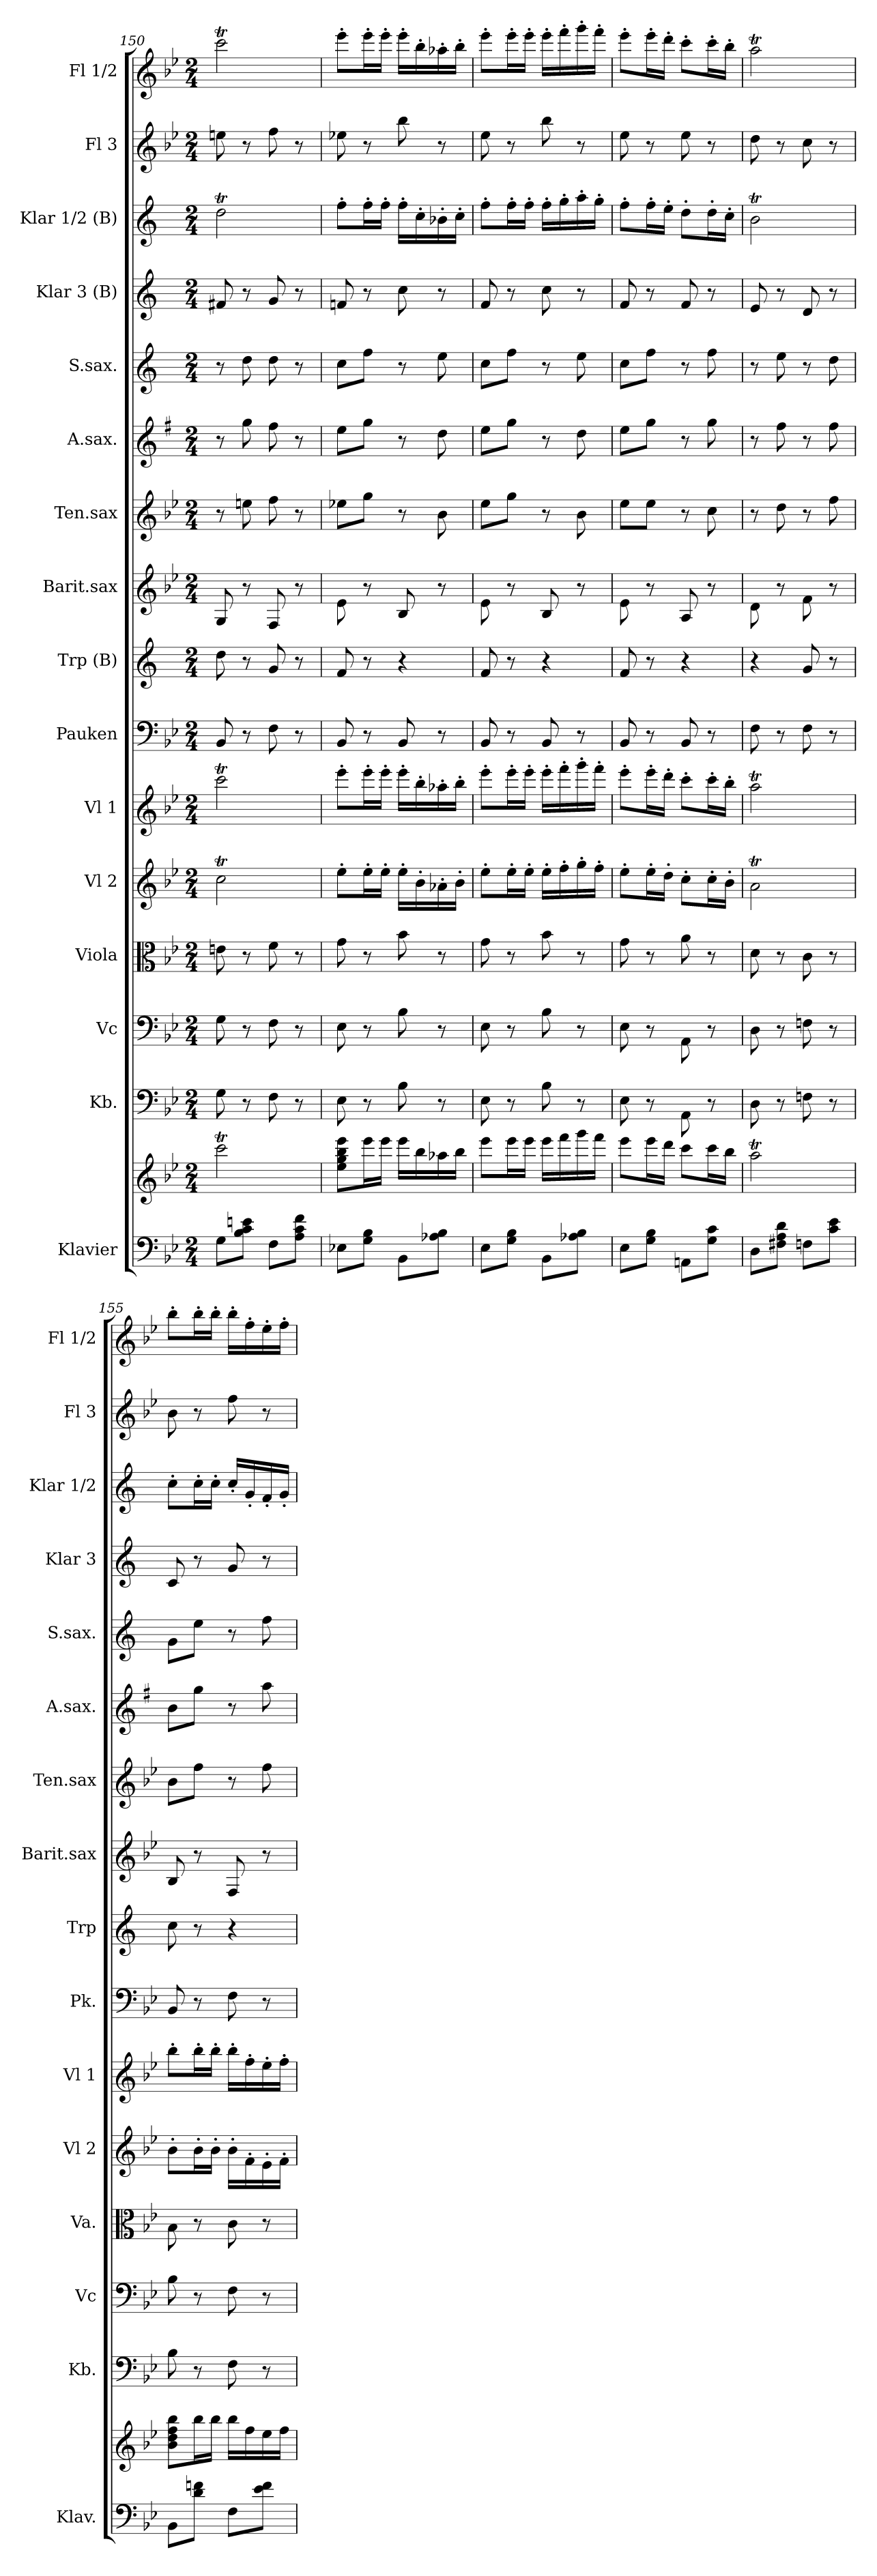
**kern	**kern	**kern	**kern	**kern	**kern	**kern	**kern	**kern	**kern	**kern	**kern	**kern	**kern	**kern	**kern	**kern
*part16	*part16	*part15	*part14	*part13	*part12	*part11	*part10	*part9	*part8	*part7	*part6	*part5	*part4	*part3	*part2	*part1
*staff17	*staff16	*staff15	*staff14	*staff13	*staff12	*staff11	*staff10	*staff9	*staff8	*staff7	*staff6	*staff5	*staff4	*staff3	*staff2	*staff1
*I"Klavier	*	*I"Kb.	*I"Vc	*I"Viola	*I"Vl 2	*I"Vl 1	*I"Pauken	*I"Trp (B)	*I"Barit.sax	*I"Ten.sax	*I"A.sax.	*I"S.sax.	*I"Klar 3 (B)	*I"Klar 1/2 (B)	*I"Fl 3	*I"Fl 1/2
*I'Klav.	*	*I'Kb.	*I'Vc	*I'Va.	*I'Vl 2	*I'Vl 1	*I'Pk.	*I'Trp	*I'Barit.sax	*I'Ten.sax	*I'A.sax.	*I'S.sax.	*I'Klar 3	*I'Klar 1/2	*I'Fl 3	*I'Fl 1/2
*clefF4	*clefG2	*clefF4	*clefF4	*clefC3	*clefG2	*clefG2	*clefF4	*clefG2	*clefG2	*clefG2	*clefG2	*clefG2	*clefG2	*clefG2	*clefG2	*clefG2
*	*	*ITrd7c12	*	*	*	*	*	*ITrd1c2	*ITrd12c21	*ITrd8c14	*ITrd5c9	*ITrd1c2	*ITrd1c2	*ITrd1c2	*	*
*k[b-e-]	*k[b-e-]	*k[b-e-]	*k[b-e-]	*k[b-e-]	*k[b-e-]	*k[b-e-]	*k[b-e-]	*k[b-e-]	*k[b-e-]	*k[b-e-]	*k[b-e-]	*k[b-e-]	*k[b-e-]	*k[b-e-]	*k[b-e-]	*k[b-e-]
*g:	*g:	*g:	*g:	*g:	*g:	*g:	*g:	*g:	*g:	*g:	*g:	*g:	*g:	*g:	*g:	*g:
*M2/4	*M2/4	*M2/4	*M2/4	*M2/4	*M2/4	*M2/4	*M2/4	*M2/4	*M2/4	*M2/4	*M2/4	*M2/4	*M2/4	*M2/4	*M2/4	*M2/4
=150	=150	=150	=150	=150	=150	=150	=150	=150	=150	=150	=150	=150	=150	=150	=150	=150
8G\L	2cccT\	8GG\	8G\	8en\	2ccT\	2cccT\	8BB-/	8cc\	8GG/	8r	8r	8r	8en/	2ccT\	8een\	2cccT\
8B-\ 8c\ 8en\J	.	8r	8r	8r	.	.	8r	8r	8r	8en\	8b-\	8cc\	8r	.	8r	.
8F\L	.	8FF\	8F\	8f\	.	.	8F\	8f/	8FF/	8f\	8a\	8cc\	8f/	.	8ff\	.
8A\ 8c\ 8f\J	.	8r	8r	8r	.	.	8r	8r	8r	8r	8r	8r	8r	.	8r	.
=151	=151	=151	=151	=151	=151	=151	=151	=151	=151	=151	=151	=151	=151	=151	=151	=151
8E-X\L	8ee-\ 8gg\ 8bb-\ 8eee-\L	8EE-\	8E-\	8g\	8ee-'\L	8eee-'\L	8BB-/	8e-/	8E-\	8e-X\L	8g\L	8b-\L	8e-X/	8ee-'\L	8ee-X\	8eee-'\L
8G\ 8B-\J	16eee-\L	8r	8r	8r	16ee-'\L	16eee-'\L	8r	8r	8r	8g\J	8b-\J	8ee-\J	8r	16ee-'\L	8r	16eee-'\L
.	16eee-\JJ	.	.	.	16ee-'\JJ	16eee-'\JJ	.	.	.	.	.	.	.	16ee-'\JJ	.	16eee-'\JJ
8BB-\L	16eee-\LL	8BB-\	8B-\	8b-\	16ee-'\LL	16eee-'\LL	8BB-/	4r	8BB-/	8r	8r	8r	8b-\	16ee-'\LL	8bb-\	16eee-'\LL
.	16bb-\	.	.	.	16b-'\	16bb-'\	.	.	.	.	.	.	.	16b-'\	.	16bb-'\
8A-X\ 8B-\J	16aa-X\	8r	8r	8r	16a-X'\	16aa-X'\	8r	.	8r	8B-\	8f\	8dd\	8r	16a-X'\	8r	16aa-X'\
.	16bb-\JJ	.	.	.	16b-'\JJ	16bb-'\JJ	.	.	.	.	.	.	.	16b-'\JJ	.	16bb-'\JJ
!!LO:PB:g=z
=152	=152	=152	=152	=152	=152	=152	=152	=152	=152	=152	=152	=152	=152	=152	=152	=152
8E-\L	8eee-\L	8EE-\	8E-\	8g\	8ee-'\L	8eee-'\L	8BB-/	8e-/	8E-\	8e-\L	8g\L	8b-\L	8e-/	8ee-'\L	8ee-\	8eee-'\L
8G\ 8B-\J	16eee-\L	8r	8r	8r	16ee-'\L	16eee-'\L	8r	8r	8r	8g\J	8b-\J	8ee-\J	8r	16ee-'\L	8r	16eee-'\L
.	16eee-\JJ	.	.	.	16ee-'\JJ	16eee-'\JJ	.	.	.	.	.	.	.	16ee-'\JJ	.	16eee-'\JJ
8BB-\L	16eee-\LL	8BB-\	8B-\	8b-\	16ee-'\LL	16eee-'\LL	8BB-/	4r	8BB-/	8r	8r	8r	8b-\	16ee-'\LL	8bb-\	16eee-'\LL
.	16fff\	.	.	.	16ff'\	16fff'\	.	.	.	.	.	.	.	16ff'\	.	16fff'\
8A-X\ 8B-\J	16ggg\	8r	8r	8r	16gg'\	16ggg'\	8r	.	8r	8B-\	8f\	8dd\	8r	16gg'\	8r	16ggg'\
.	16fff\JJ	.	.	.	16ff'\JJ	16fff'\JJ	.	.	.	.	.	.	.	16ff'\JJ	.	16fff'\JJ
=153	=153	=153	=153	=153	=153	=153	=153	=153	=153	=153	=153	=153	=153	=153	=153	=153
8E-\L	8eee-\L	8EE-\	8E-\	8g\	8ee-'\L	8eee-'\L	8BB-/	8e-/	8E-\	8e-\L	8g\L	8b-\L	8e-/	8ee-'\L	8ee-\	8eee-'\L
8G\ 8B-\J	16eee-\L	8r	8r	8r	16ee-'\L	16eee-'\L	8r	8r	8r	8e-\J	8b-\J	8ee-\J	8r	16ee-'\L	8r	16eee-'\L
.	16ddd\JJ	.	.	.	16dd'\JJ	16ddd'\JJ	.	.	.	.	.	.	.	16dd'\JJ	.	16ddd'\JJ
8AAn\L	8ccc\L	8AAA\	8AA\	8a\	8cc'\L	8ccc'\L	8BB-/	4r	8AA/	8r	8r	8r	8e-/	8cc'\L	8ee-\	8ccc'\L
8G\ 8c\J	16ccc\L	8r	8r	8r	16cc'\L	16ccc'\L	8r	.	8r	8c\	8b-\	8ee-\	8r	16cc'\L	8r	16ccc'\L
.	16bb-\JJ	.	.	.	16b-'\JJ	16bb-'\JJ	.	.	.	.	.	.	.	16b-'\JJ	.	16bb-'\JJ
=154	=154	=154	=154	=154	=154	=154	=154	=154	=154	=154	=154	=154	=154	=154	=154	=154
8D\L	2aat\	8DD\	8D\	8d\	2at\	2aat\	8F\	4r	8D\	8r	8r	8r	8d/	2at\	8dd\	2aat\
8F#X\ 8A\ 8d\J	.	8r	8r	8r	.	.	8r	.	8r	8d\	8a\	8dd\	8r	.	8r	.
8Fn\L	.	8FFn\	8Fn\	8c\	.	.	8F\	8f/	8F\	8r	8r	8r	8c/	.	8cc\	.
8c\ 8e-\J	.	8r	8r	8r	.	.	8r	8r	8r	8f\	8a\	8cc\	8r	.	8r	.
=155	=155	=155	=155	=155	=155	=155	=155	=155	=155	=155	=155	=155	=155	=155	=155	=155
8BB-\L	8b-\ 8dd\ 8ff\ 8bb-\L	8BB-\	8B-\	8B-\	8b-'\L	8bb-'\L	8BB-/	8b-\	8BB-/	8B-\L	8d\L	8f\L	8B-/	8b-'\L	8b-\	8bb-'\L
8d\ 8fn\J	16bb-\L	8r	8r	8r	16b-'\L	16bb-'\L	8r	8r	8r	8f\J	8b-\J	8dd\J	8r	16b-'\L	8r	16bb-'\L
.	16bb-\JJ	.	.	.	16b-'\JJ	16bb-'\JJ	.	.	.	.	.	.	.	16b-'\JJ	.	16bb-'\JJ
8F\L	16bb-\LL	8FF\	8F\	8c\	16b-'\LL	16bb-'\LL	8F\	4r	8FF/	8r	8r	8r	8f/	16b-'/LL	8ff\	16bb-'\LL
.	16ff\	.	.	.	16f'\	16ff'\	.	.	.	.	.	.	.	16f'/	.	16ff'\
8e-\ 8f\J	16ee-\	8r	8r	8r	16e-'\	16ee-'\	8r	.	8r	8f\	8cc\	8ee-\	8r	16e-'/	8r	16ee-'\
.	16ff\JJ	.	.	.	16f'\JJ	16ff'\JJ	.	.	.	.	.	.	.	16f'/JJ	.	16ff'\JJ
=	=	=	=	=	=	=	=	=	=	=	=	=	=	=	=	=
*-	*-	*-	*-	*-	*-	*-	*-	*-	*-	*-	*-	*-	*-	*-	*-	*-
